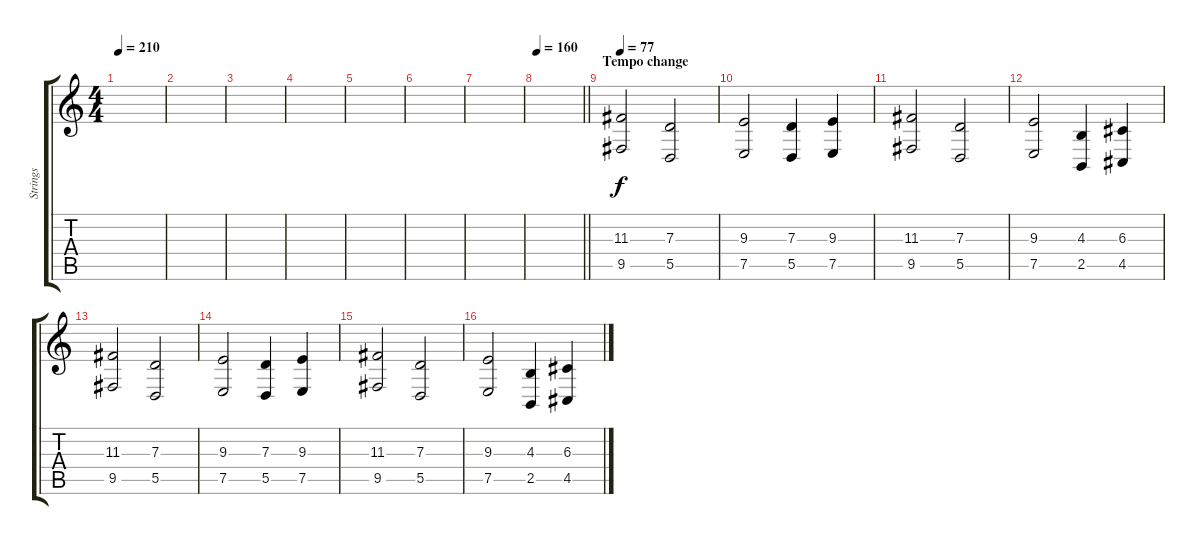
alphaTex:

\track ("Strings" "Strings") {instrument stringensemble1}
\staff {score tabs}
\tuning (E4 B3 G3 D3 A2 E2) {hide}
\ts (4 4)
\tempo 210
\clef g2
\ks c
|
|
|
|
|
|
|
\tempo 160
\barLineRight lightlight
|
\section ("" "Tempo change")
\tempo 77
(11.3 9.5).2 (7.3 5.5).2 |
(9.3 7.5).2 (7.3 5.5).4 (9.3 7.5).4 |
(11.3 9.5).2 (7.3 5.5).2 |
(9.3 7.5).2 (4.3 2.5).4 (6.3 4.5).4 |
(11.3 9.5).2 (7.3 5.5).2 |
(9.3 7.5).2 (7.3 5.5).4 (9.3 7.5).4 |
(11.3 9.5).2 (7.3 5.5).2 |
(9.3 7.5).2 (4.3 2.5).4 (6.3 4.5).4
